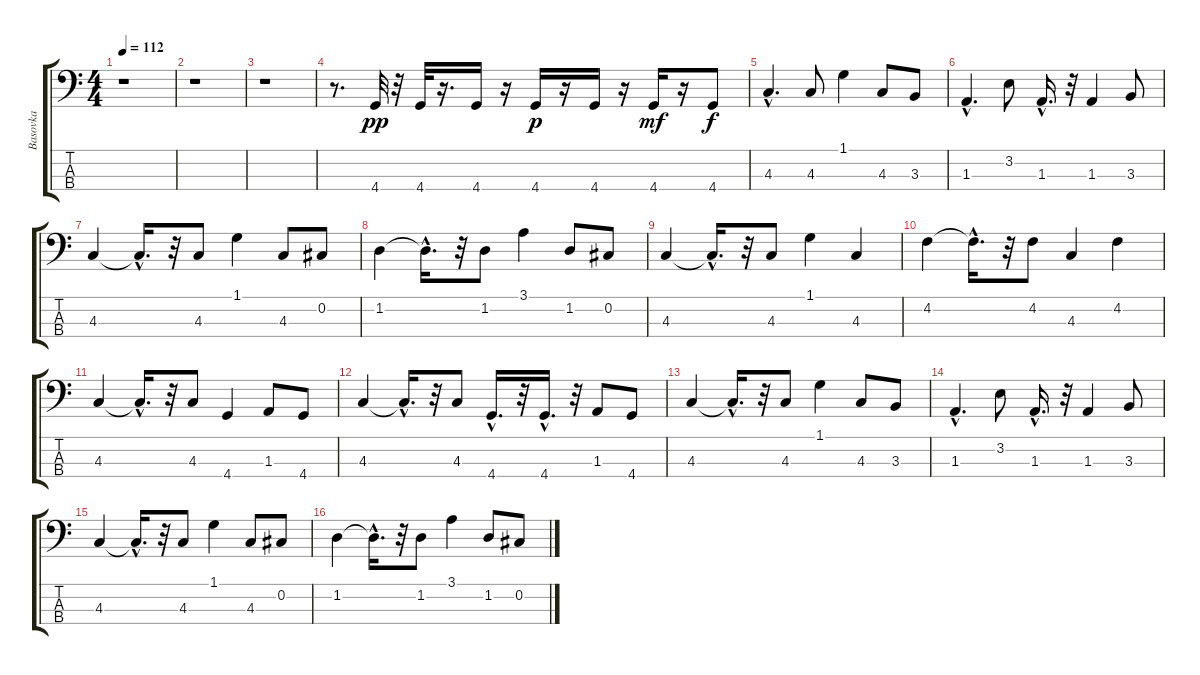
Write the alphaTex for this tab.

\track ("Basovka" "Basovka") {instrument electricbassfinger}
\staff {score tabs}
\tuning (Gb2 Db2 Ab1 Eb1) {hide}
\ts (4 4)
\tempo 112
\clef f4
\ks c
r.1{dy f} |
r.1 |
r.1 |
r.8{d} 4.4.32{dy pp} r.32 4.4.32 r.16{d} 4.4.16 r.16 4.4.16{dy p} r.16 4.4.16 r.16 4.4.16{dy mf} r.16 4.4.8{dy f} |
4.3{hac}.4{d} 4.3.8 1.1.4 4.3.8 3.3.8 |
1.3{hac}.4{d} 3.2.8 1.3{hac}.16{d} r.32 1.3.4 3.3.8 |
4.3.4 4.3{hac t}.16{d} r.32 4.3.8 1.1.4 4.3.8 0.2.8 |
1.2.4 1.2{hac t}.16{d} r.32 1.2.8 3.1.4 1.2.8 0.2.8 |
4.3.4 4.3{hac t}.16{d} r.32 4.3.8 1.1.4 4.3.4 |
4.2.4 4.2{hac t}.16{d} r.32 4.2.8 4.3.4 4.2.4 |
4.3.4 4.3{hac t}.16{d} r.32 4.3.8 4.4.4 1.3.8 4.4.8 |
4.3.4 4.3{hac t}.16{d} r.32 4.3.8 4.4{hac}.16{d} r.32 4.4{hac}.16{d} r.32 1.3.8 4.4.8 |
4.3.4 4.3{hac t}.16{d} r.32 4.3.8 1.1.4 4.3.8 3.3.8 |
1.3{hac}.4{d} 3.2.8 1.3{hac}.16{d} r.32 1.3.4 3.3.8 |
4.3.4 4.3{hac t}.16{d} r.32 4.3.8 1.1.4 4.3.8 0.2.8 |
1.2.4 1.2{hac t}.16{d} r.32 1.2.8 3.1.4 1.2.8 0.2.8
